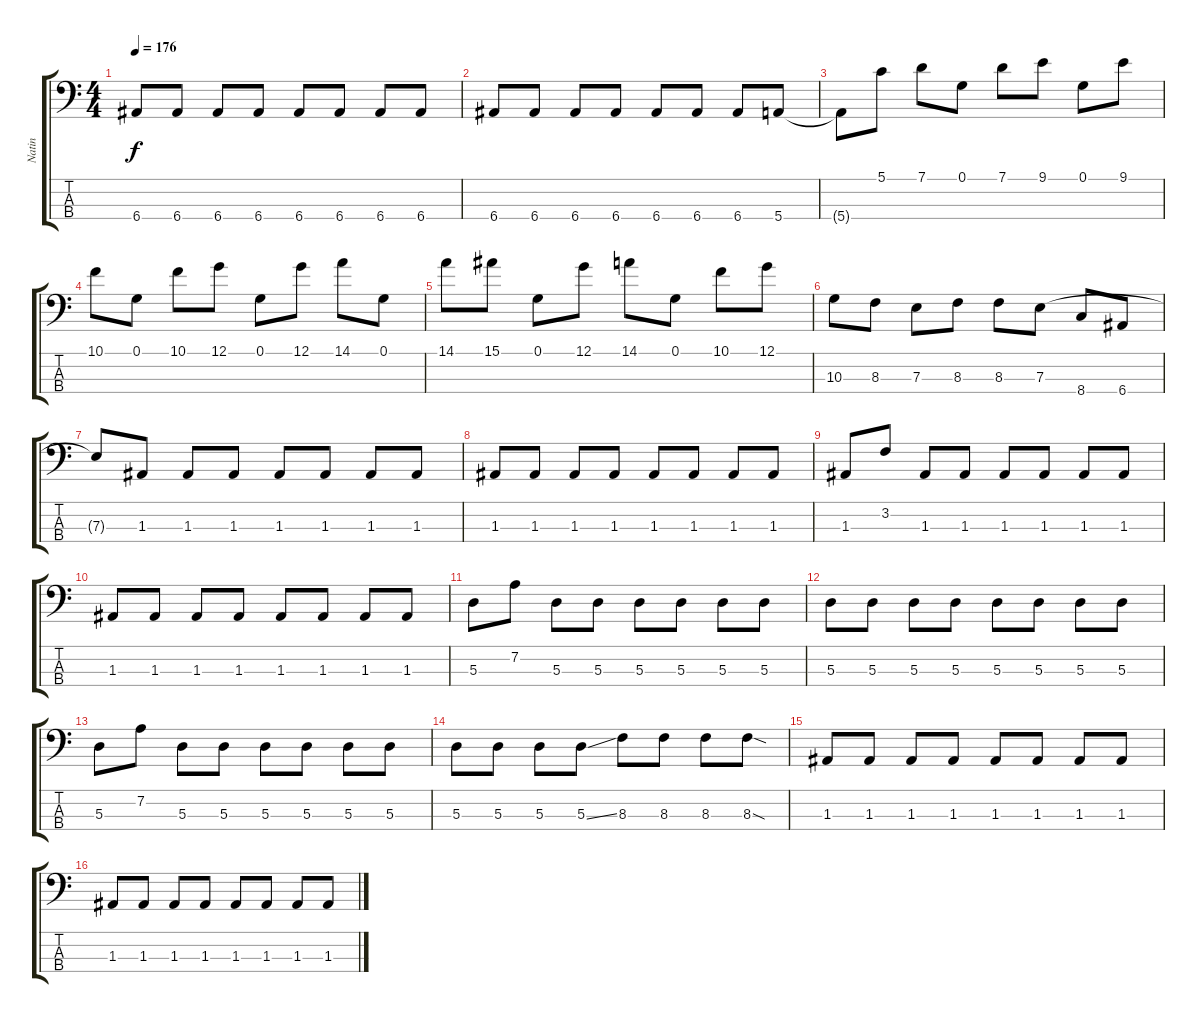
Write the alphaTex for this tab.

\track ("Natin" "Natin") {instrument electricbasspick}
\staff {score tabs}
\tuning (G2 D2 A1 E1) {hide}
\ts (4 4)
\tempo 176
\clef f4
\ks c
6.4.8{dy f} 6.4.8 6.4.8 6.4.8 6.4.8 6.4.8 6.4.8 6.4.8 |
6.4.8 6.4.8 6.4.8 6.4.8 6.4.8 6.4.8 6.4.8 5.4.8 |
5.4{t}.8 5.1.8 7.1.8 0.1.8 7.1.8 9.1.8 0.1.8 9.1.8 |
10.1.8 0.1.8 10.1.8 12.1.8 0.1.8 12.1.8 14.1.8 0.1.8 |
14.1.8 15.1.8 0.1.8 12.1.8 14.1.8 0.1.8 10.1.8 12.1.8 |
10.3.8 8.3.8 7.3.8 8.3.8 8.3.8 7.3.8 8.4.8 6.4.8 |
7.3{t}.8 1.3.8 1.3.8 1.3.8 1.3.8 1.3.8 1.3.8 1.3.8 |
1.3.8 1.3.8 1.3.8 1.3.8 1.3.8 1.3.8 1.3.8 1.3.8 |
1.3.8 3.2.8 1.3.8 1.3.8 1.3.8 1.3.8 1.3.8 1.3.8 |
1.3.8 1.3.8 1.3.8 1.3.8 1.3.8 1.3.8 1.3.8 1.3.8 |
5.3.8 7.2.8 5.3.8 5.3.8 5.3.8 5.3.8 5.3.8 5.3.8 |
5.3.8 5.3.8 5.3.8 5.3.8 5.3.8 5.3.8 5.3.8 5.3.8 |
5.3.8 7.2.8 5.3.8 5.3.8 5.3.8 5.3.8 5.3.8 5.3.8 |
5.3.8 5.3.8 5.3.8 5.3{ss}.8 8.3.8 8.3.8 8.3.8 8.3{sod}.8 |
1.3.8 1.3.8 1.3.8 1.3.8 1.3.8 1.3.8 1.3.8 1.3.8 |
1.3.8 1.3.8 1.3.8 1.3.8 1.3.8 1.3.8 1.3.8 1.3.8
